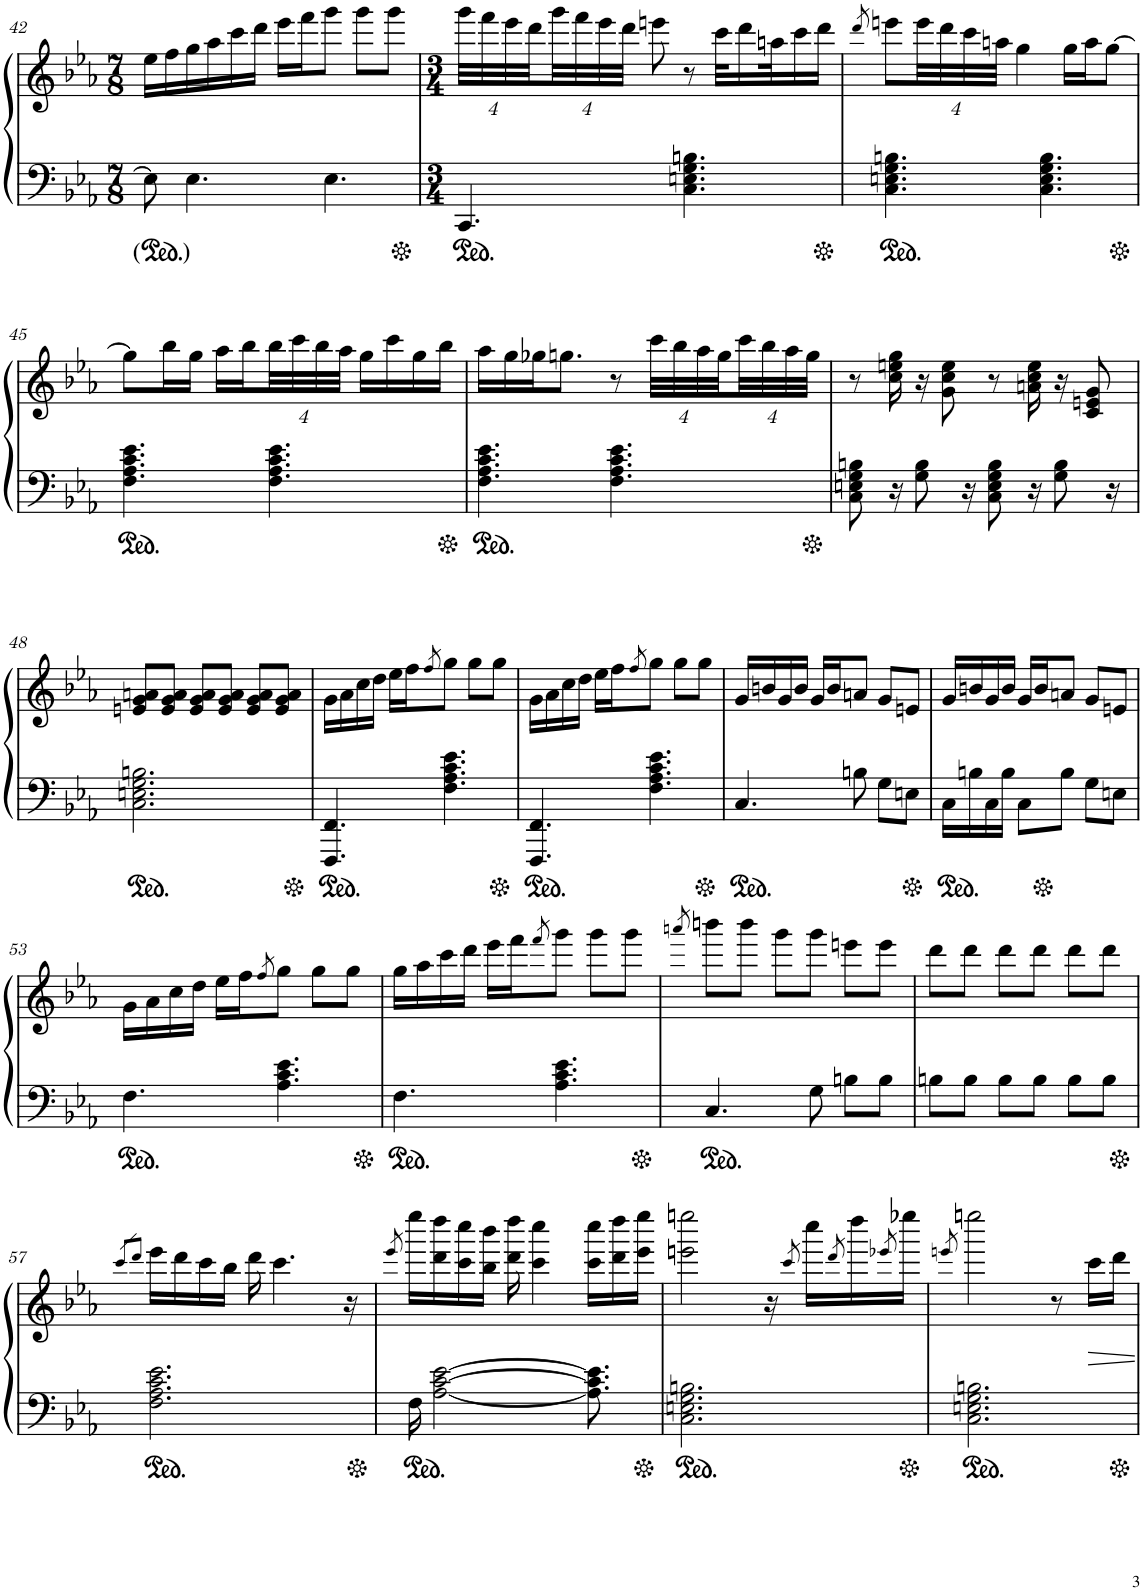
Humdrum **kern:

**kern	**kern
*part1	*part1
*staff2	*staff1
*I"Piano	*
*I'Pno.	*
!!LO:PB:g=z
*clefF4	*clefF4
*k[b-e-a-]	*k[b-e-a-]
*M7/8	*M7/8
=42	=42
8E-\]	16ee-\LL
.	16ff\
4.E-\	16gg\
.	16aa-\
.	16ccc\
.	16ddd\JJ
.	16eee-\LL
.	16fff\J
4.E-\	8ggg\J
.	8ggg\L
.	8ggg\J
=43	=43
*M3/4	*M3/4
4.CC/	32ggg\LLL
.	32fff\
.	32eee-\
.	32ddd\
.	32ggg\
.	32fff\
.	32eee-\
.	32ddd\JJJ
.	8eeen\
4.C\ 4.En\ 4.G\ 4.Bn\	8r
.	32ccc\KLL
.	16ddd\
.	32aan\K
.	16ccc\
.	16ddd\JJ
=44	=44
.	8qddd/
4.C\ 4.En\ 4.G\ 4.Bn\	8eeen\L
.	32eee\LL
.	32ddd\
.	32ccc\
.	32aan\JJJ
.	4gg\
4.C\ 4.E\ 4.G\ 4.B\	.
.	16gg\LL
.	16aa\J
.	[8gg\J
!!LO:LB:g=z
=45	=45
4.F\ 4.A-\ 4.c\ 4.e-\	8gg\L]
.	16bb-\L
.	16gg\JJ
.	16aa-\LL
.	16bb-\
4.F\ 4.A-\ 4.c\ 4.e-\	32bb-\L
.	32ccc\
.	32bb-\
.	32aa-\JJJ
.	16gg\LL
.	16ccc\
.	16gg\
.	16bb-\JJ
=46	=46
4.F\ 4.A-\ 4.c\ 4.e-\	16aa-\LL
.	16gg\
.	16gg-X\J
.	8.ggn\J
4.F\ 4.A-\ 4.c\ 4.e-\	8r
.	32ccc\LLL
.	32bb-\
.	32aa-\
.	32gg\
.	32ccc\
.	32bb-\
.	32aa-\
.	32gg\JJJ
=47	=47
8C\ 8En\ 8G\ 8Bn\	8r
16r	16cc\ 16een\ 16gg\
8G\ 8B\	16r
.	8g\ 8cc\ 8ee\
16r	.
8C\ 8E\ 8G\ 8B\	8r
16r	16an\ 16cc\ 16ee\
8G\ 8B\	16r
.	8c/ 8en/ 8g/
16r	.
!!LO:LB:g=z
=48	=48
2.C\ 2.En\ 2.G\ 2.Bn\	8en/ 8g/ 8an/L
.	8e/ 8g/ 8a/J
.	8e/ 8g/ 8a/L
.	8e/ 8g/ 8a/J
.	8e/ 8g/ 8a/L
.	8e/ 8g/ 8a/J
=49	=49
4.FFF/ 4.FF/	16g\LL
.	16a-\
.	16cc\
.	16dd\JJ
.	16ee-\LL
.	16ff\J
.	8qff/
4.F\ 4.A-\ 4.c\ 4.e-\	8gg\J
.	8gg\L
.	8gg\J
=50	=50
4.FFF/ 4.FF/	16g\LL
.	16a-\
.	16cc\
.	16dd\JJ
.	16ee-\LL
.	16ff\J
.	8qff/
4.F\ 4.A-\ 4.c\ 4.e-\	8gg\J
.	8gg\L
.	8gg\J
=51	=51
4.C/	16g/LL
.	16bn/
.	16g/
.	16b/JJ
.	16g/LL
.	16b/J
8Bn\	8an/J
8G\L	8g/L
8En\J	8en/J
=52	=52
16C\LL	16g/LL
16Bn\	16bn/
16C\	16g/
16B\JJ	16b/JJ
8C\L	16g/LL
.	16b/J
8B\J	8an/J
8G\L	8g/L
8En\J	8en/J
!!LO:LB:g=z
=53	=53
4.F\	16g\LL
.	16a-\
.	16cc\
.	16dd\JJ
.	16ee-\LL
.	16ff\J
.	8qff/
4.A-\ 4.c\ 4.e-\	8gg\J
.	8gg\L
.	8gg\J
=54	=54
4.F\	16gg\LL
.	16aa-\
.	16ccc\
.	16ddd\JJ
.	16eee-\LL
.	16fff\J
.	8qfff/
4.A-\ 4.c\ 4.e-\	8ggg\J
.	8ggg\L
.	8ggg\J
=55	=55
.	8qaaan/
4.C/	8bbbn\L
.	8bbb\J
.	8ggg\L
8G\	8ggg\J
8Bn\L	8eeen\L
8B\J	8eee\J
=56	=56
8Bn\L	8ddd\L
8B\J	8ddd\J
8B\L	8ddd\L
8B\J	8ddd\J
8B\L	8ddd\L
8B\J	8ddd\J
!!LO:LB:g=z
=57	=57
.	8qccc/L
.	8qddd/J
2.F\ 2.A-\ 2.c\ 2.e-\	16eee-\LL
.	16ddd\
.	16ccc\
.	16bb-\JJ
.	16ddd\
.	4.ccc\
.	16r
=58	=58
.	8qeee-/
16F\	16eeee-\LL
[2A-\ [2c\ [2e-\	16ddd\ 16dddd\
.	16ccc\ 16cccc\
.	16bb-\ 16bbb-\JJ
.	16ddd\ 16dddd\
.	4ccc\ 4cccc\
8.A-\] 8.c\] 8.e-\]	16ccc\ 16cccc\LL
.	16ddd\ 16dddd\
.	16eee-\ 16eeee-\JJ
=59	=59
2.C\ 2.En\ 2.G\ 2.Bn\	2eeen\ 2eeeen\
.	16r
.	8qccc/
.	16cccc\LL
.	8qddd/
.	16dddd\
.	8qeee-X/
.	16eeee-X\JJ
=60	=60
.	8qeeen/
2.C\ 2.En\ 2.G\ 2.Bn\	2eeeen\
.	8r
.	16ccc\LL
.	16ddd\JJ
=	=
*-	*-
